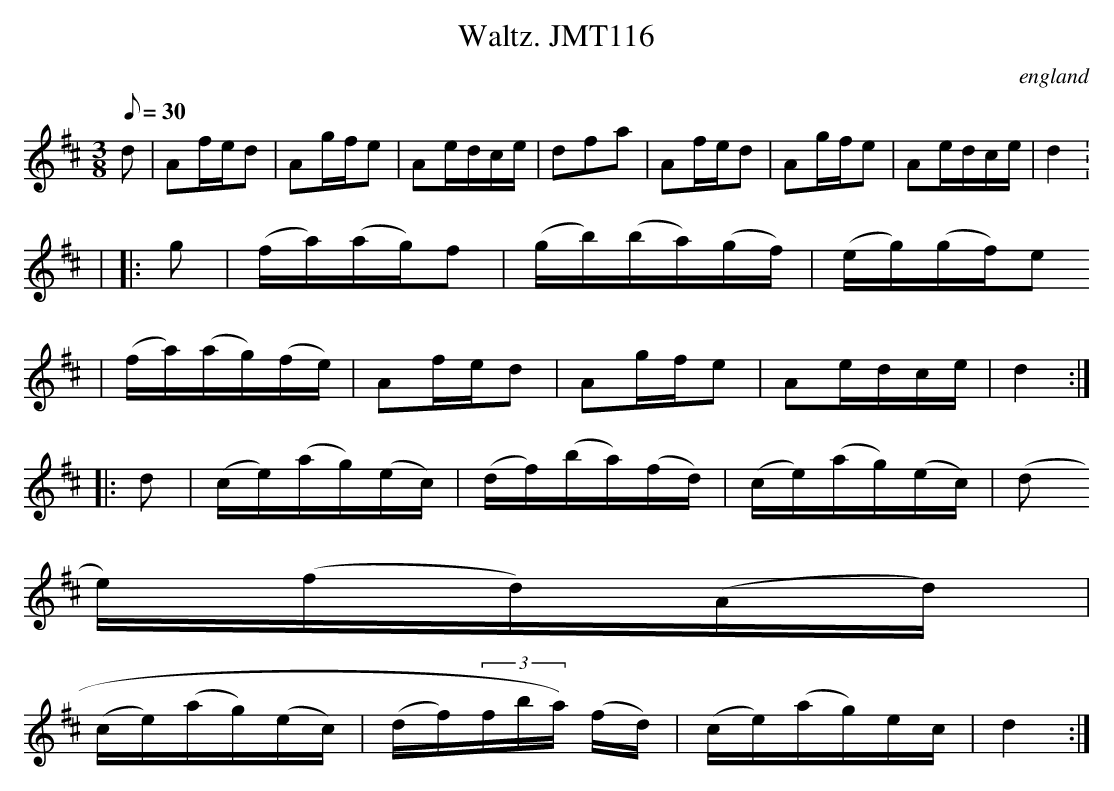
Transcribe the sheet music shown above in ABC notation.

X:1
T:Waltz. JMT116
O:england
M:3/8
L:1/8
Q:30
K:D
d| Af/e/d | Ag/f/e | Ae/d/c/e/ | dfa| Af/e/d | Ag/f/e | Ae/d/c/e/ | d2 :
|
|:g | (f/a/)(a/g/)f | (g/b/)(b/a/)(g/f/) | (e/g/)(g/f/)e
| (f/a/)(a/g/)(f/e/) | Af/e/d | Ag/f/e | Ae/d/c/e/ | d2:|
|: d | (c/e/)(a/g/)(e/c/) | (d/f/)(b/a/)(f/d/) | (c/e/)(a/g/)(e/c/) | (d
/e/)(f/d/)(A/d/) |
(c/e/)(a/g/)(e/c/) | (d/f/)(3f/b/a/) (f/d/) | (c/e/)(a/g/)e/c/ | d2:|
